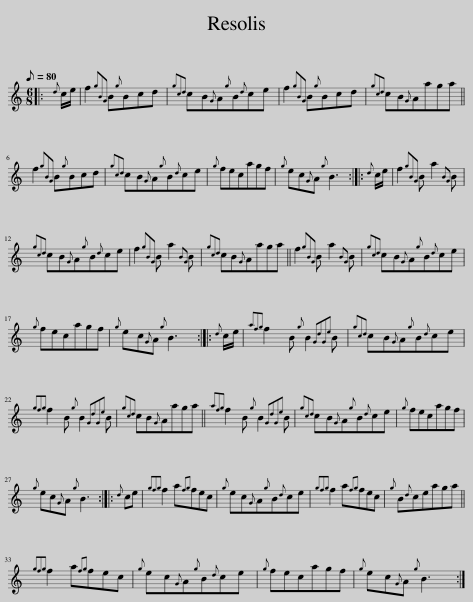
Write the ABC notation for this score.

X:1
L:1/8
Q:1/8=80
M:6/8
I:linebreak $
K:C
V:1 treble
V:1
|:{d} c/e/ | f2{gBG} B{g}Bcd |{gcd} cB{G}A{g}B{d}ce | f2{gBG} B{g}Bcd |{gcd} cB{G}Aaga ||$ %5
 f2{gBG} B{g}Bcd |{gcd} cB{G}A{g}B{d}ce |{g} fecagf |{g} ec{G}A{g} B3 ::{d} c/e/ | %10
 f2{gBG} B a2{BG} B |${gcd} cB{G}A{g}B{d}ce | f2{gBG} B a2{BG} B |{gcd} cB{G}Aaga || f2{gBG} B a2{BG} B | %15
{gcd} cB{G}A{g}B{d}ce |${g} fecagf |{g} ec{G}A{g} B3 ::{d} c/e/ |{afg} f2 B{g} B2{GdGe} B | %20
{gcd} cB{G}A{g}B{d}ce |${gfg} f2 B{g} B2{GdGe} B |{gcd} cB{G}Aaga ||{afg} f2 B{g} B2{GdGe} B |{gcd} cB{G}A{g}B{d}ce | %25
{g} fecagf |${g} ec{G}A{g} B3 ::{d} ce |{gfg} f2 a{fg}fec |{g} ec{G}A{g}B{d}ce | %30
{gfg} f2 a{fg}fec |{g} B{d}ceaga ||${gfg} f2 a{fg}fec |{g} ec{G}A{g}B{d}ce |{g} fecagf | %35
{g} ec{G}A{g} B3 :| %36
